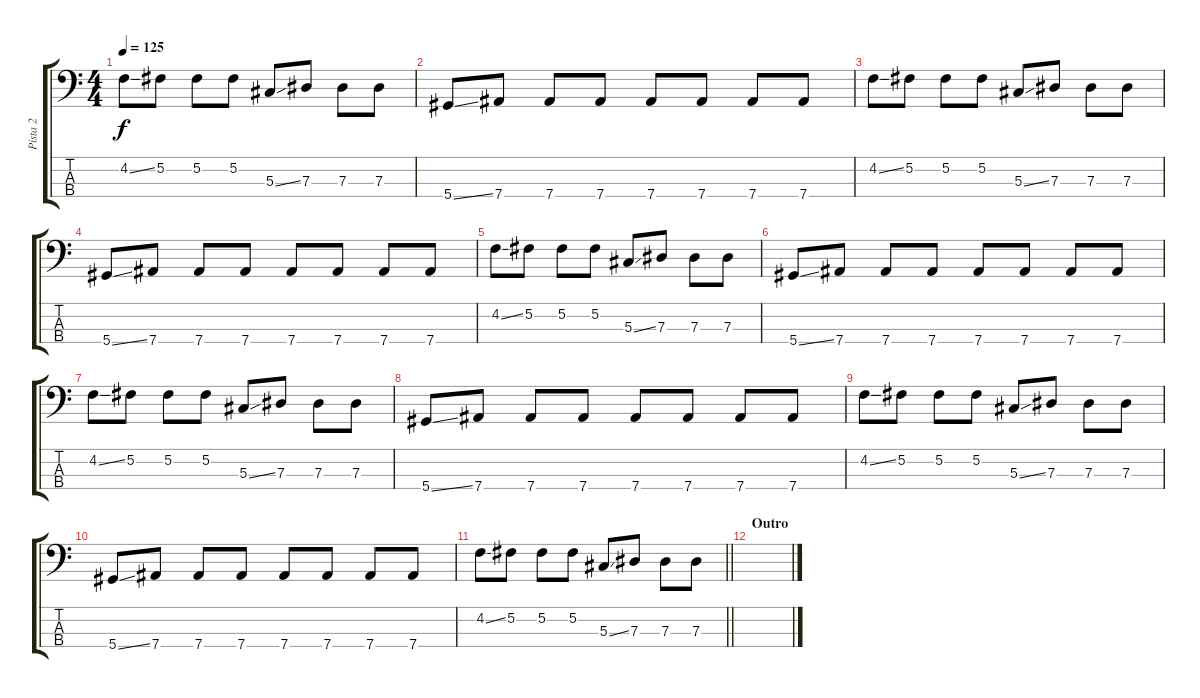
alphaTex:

\track ("Pista 2" "Pista 2") {instrument electricbassfinger}
\staff {score tabs}
\tuning (Gb2 Db2 Ab1 Eb1) {hide}
\ts (4 4)
\tempo 125
\clef f4
\ks c
4.2{ss}.8{dy f} 5.2.8 5.2.8 5.2.8 5.3{ss}.8 7.3.8 7.3.8 7.3.8 |
5.4{ss}.8 7.4.8 7.4.8 7.4.8 7.4.8 7.4.8 7.4.8 7.4.8 |
4.2{ss}.8 5.2.8 5.2.8 5.2.8 5.3{ss}.8 7.3.8 7.3.8 7.3.8 |
5.4{ss}.8 7.4.8 7.4.8 7.4.8 7.4.8 7.4.8 7.4.8 7.4.8 |
4.2{ss}.8 5.2.8 5.2.8 5.2.8 5.3{ss}.8 7.3.8 7.3.8 7.3.8 |
5.4{ss}.8 7.4.8 7.4.8 7.4.8 7.4.8 7.4.8 7.4.8 7.4.8 |
4.2{ss}.8 5.2.8 5.2.8 5.2.8 5.3{ss}.8 7.3.8 7.3.8 7.3.8 |
5.4{ss}.8 7.4.8 7.4.8 7.4.8 7.4.8 7.4.8 7.4.8 7.4.8 |
4.2{ss}.8 5.2.8 5.2.8 5.2.8 5.3{ss}.8 7.3.8 7.3.8 7.3.8 |
5.4{ss}.8 7.4.8 7.4.8 7.4.8 7.4.8 7.4.8 7.4.8 7.4.8 |
\barLineRight lightlight
4.2{ss}.8 5.2.8 5.2.8 5.2.8 5.3{ss}.8 7.3.8 7.3.8 7.3.8 |
\section ("" "Outro")
